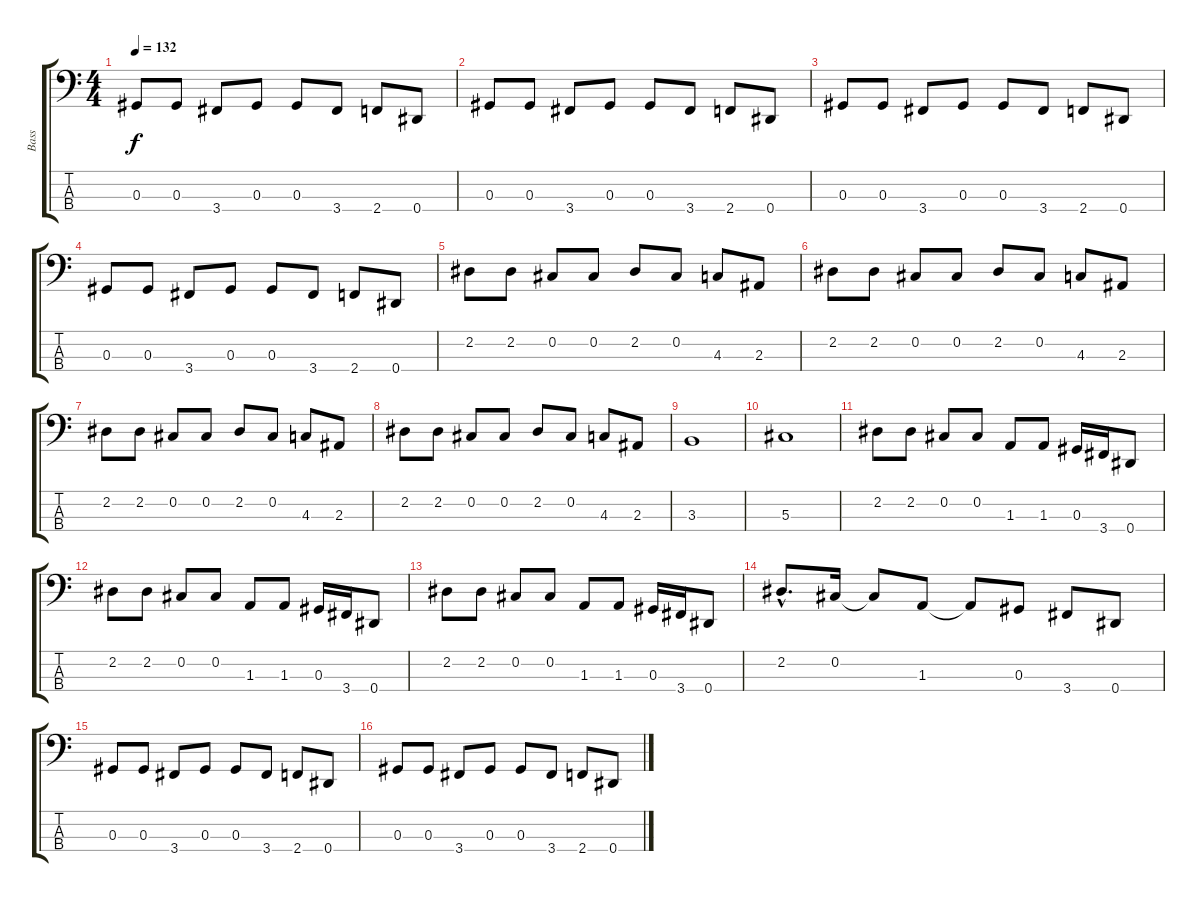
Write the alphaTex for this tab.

\track ("Bass" "Bass") {instrument electricbasspick}
\staff {score tabs}
\tuning (Gb2 Db2 Ab1 Eb1) {hide}
\ts (4 4)
\tempo 132
\clef f4
\ks c
0.3.8{dy f} 0.3.8 3.4.8 0.3.8 0.3.8 3.4.8 2.4.8 0.4.8 |
0.3.8 0.3.8 3.4.8 0.3.8 0.3.8 3.4.8 2.4.8 0.4.8 |
0.3.8 0.3.8 3.4.8 0.3.8 0.3.8 3.4.8 2.4.8 0.4.8 |
0.3.8 0.3.8 3.4.8 0.3.8 0.3.8 3.4.8 2.4.8 0.4.8 |
2.2.8 2.2.8 0.2.8 0.2.8 2.2.8 0.2.8 4.3.8 2.3.8 |
2.2.8 2.2.8 0.2.8 0.2.8 2.2.8 0.2.8 4.3.8 2.3.8 |
2.2.8 2.2.8 0.2.8 0.2.8 2.2.8 0.2.8 4.3.8 2.3.8 |
2.2.8 2.2.8 0.2.8 0.2.8 2.2.8 0.2.8 4.3.8 2.3.8 |
3.3.1 |
5.3.1 |
2.2.8 2.2.8 0.2.8 0.2.8 1.3.8 1.3.8 0.3.16 3.4.16 0.4.8 |
2.2.8 2.2.8 0.2.8 0.2.8 1.3.8 1.3.8 0.3.16 3.4.16 0.4.8 |
2.2.8 2.2.8 0.2.8 0.2.8 1.3.8 1.3.8 0.3.16 3.4.16 0.4.8 |
2.2{hac}.8{d} 0.2.16 0.2{t}.8 1.3.8 1.3{t}.8 0.3.8 3.4.8 0.4.8 |
0.3.8 0.3.8 3.4.8 0.3.8 0.3.8 3.4.8 2.4.8 0.4.8 |
0.3.8 0.3.8 3.4.8 0.3.8 0.3.8 3.4.8 2.4.8 0.4.8
